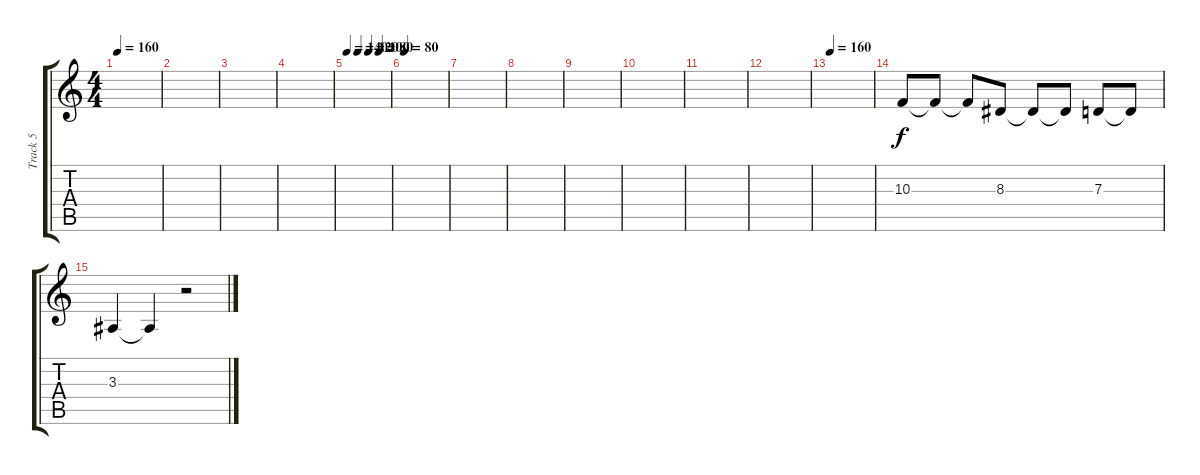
\track ("Track 5" "Track 5") {instrument acousticgrandpiano}
\staff {score tabs}
\tuning (E4 B3 G3 D3 A2 E2) {hide}
\ts (4 4)
\tempo 160
\clef g2
\ks c
|
|
|
|
\tempo 140
\tempo (120 0.25)
\tempo (100 0.5)
\tempo (80 0.75)
|
\tempo 80
|
|
|
|
|
|
|
\tempo 160
|
10.3.8 10.3{t}.8 10.3{t}.8 8.3.8 8.3{t}.8 8.3{t}.8 7.3.8{txt ""} 7.3{t}.8 |
3.3.4 3.3{t}.4 r.2
